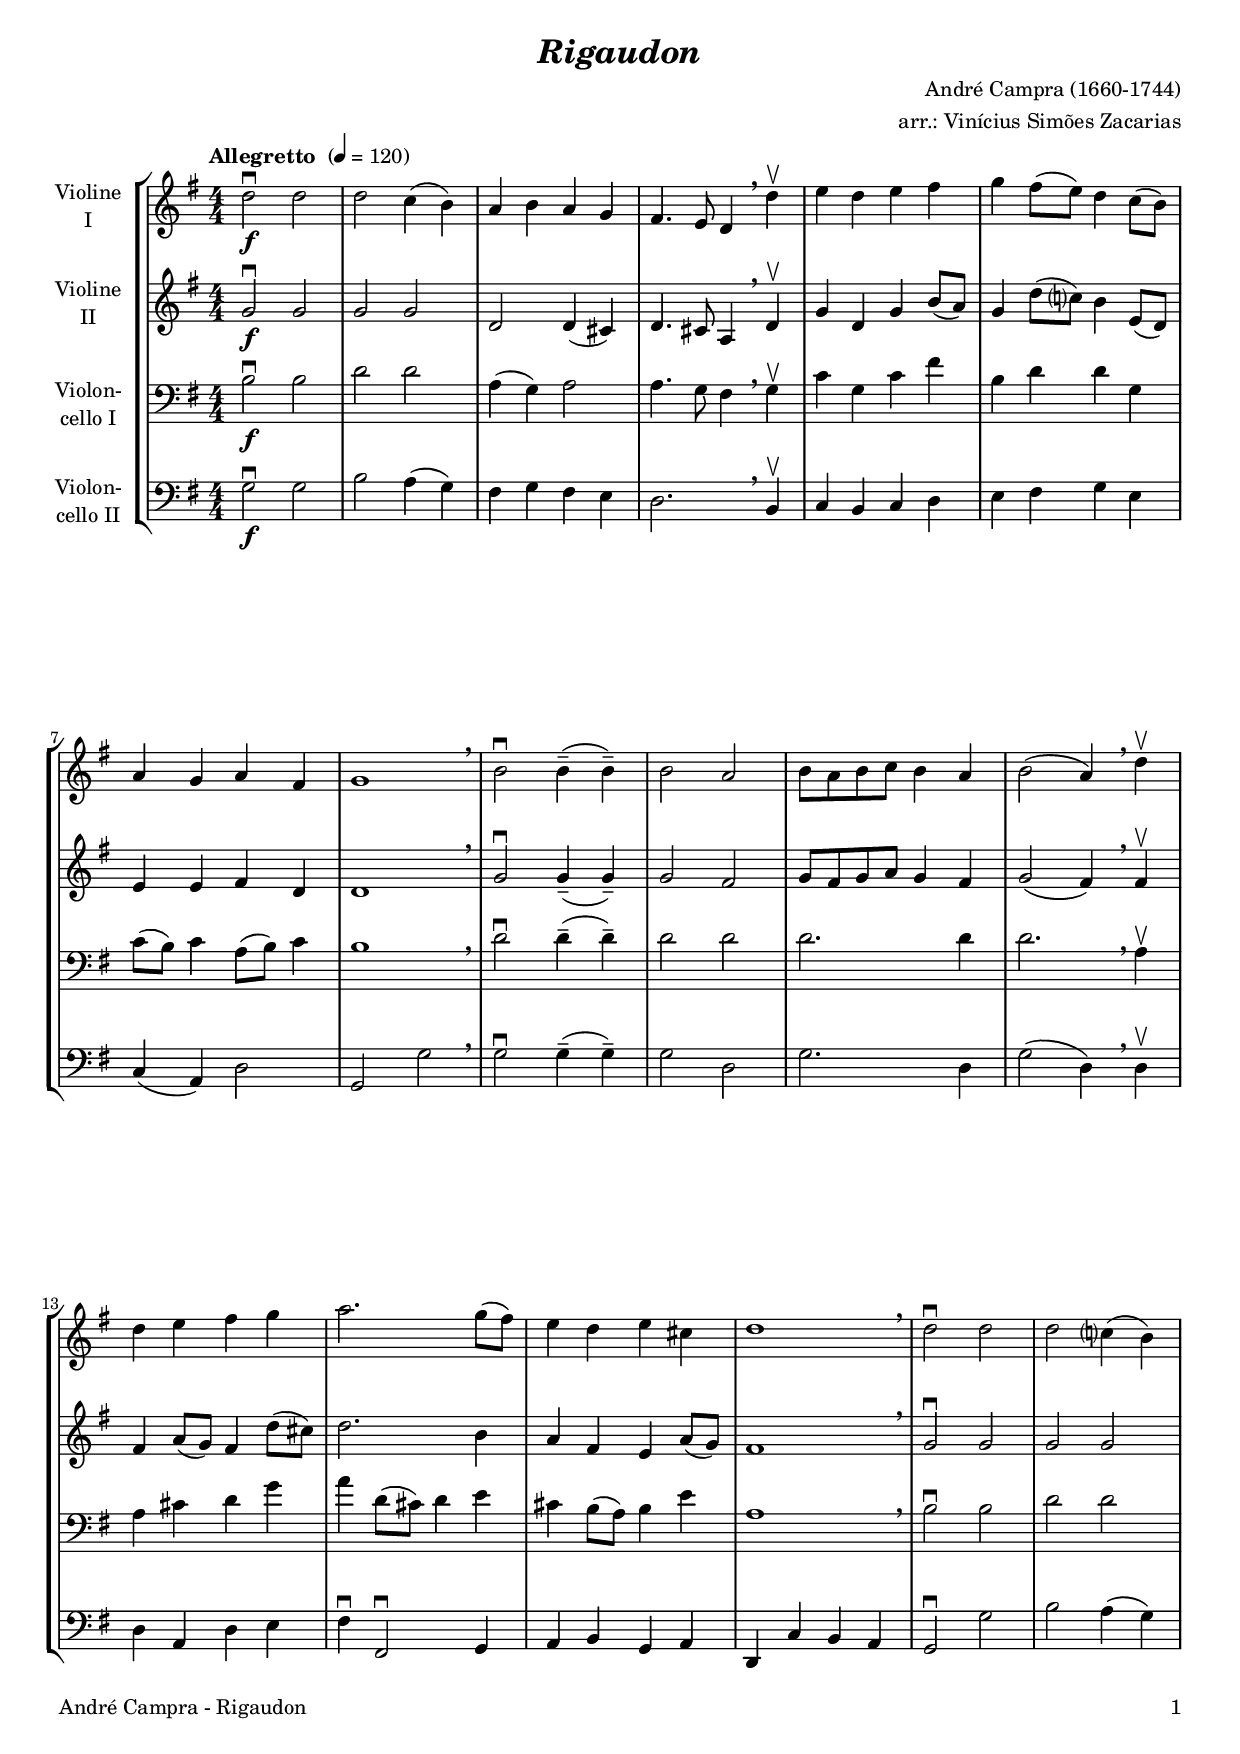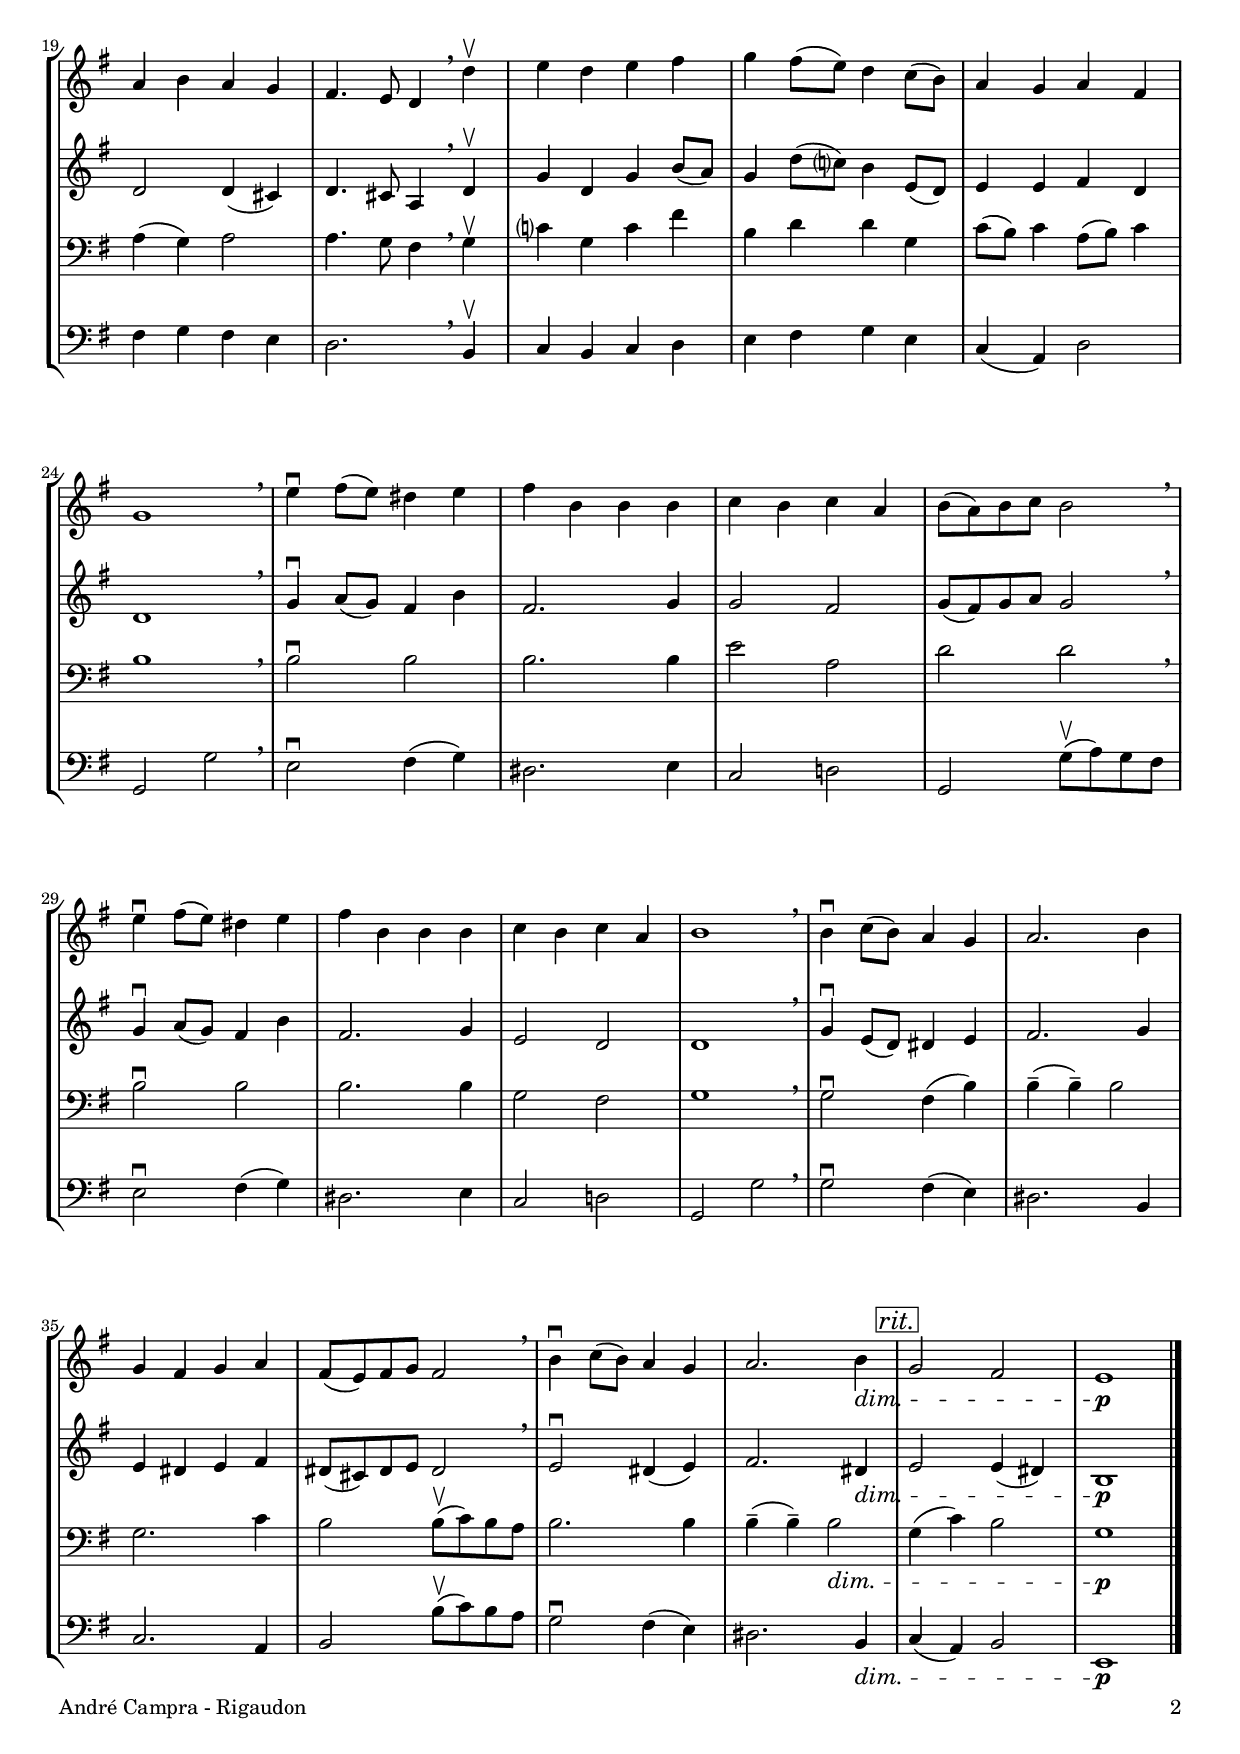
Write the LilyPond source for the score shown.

\version "2.22.0"
\include "deutsch.ly"
  
#(set-global-staff-size 18)

\header {
  title     = \markup \bold \italic "Rigaudon"
  composer  = "André Campra (1660-1744)"
  arranger  = "arr.: Vinícius Simões Zacarias"
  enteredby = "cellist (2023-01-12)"
%  piece     = ""
}

voiceconsts = {
  \key g \major
  \time 4/4
  \clef "treble"
  \numericTimeSignature
  \compressEmptyMeasures
  % Set default beaming for all staves
%  \set Timing.beamExceptions = #'()
%  \set Timing.baseMoment     = #(ly:make-moment 1 4)
%  \set Timing.beatStructure  = #'(1 1 1)
  \tempo "Allegretto " 4=120
}

mifl = "flute"
mivl = "violin"
miba = "cello"
mipz = "pizzicato strings"

rit = \mark \markup \box \italic "rit."

va = \relative c'' {
  \voiceconsts

  d2\downbow\f d
  d c4( h)
  a h a g
  fis4. e8 d4 \breathe d'\upbow
  e d e fis
  g fis8( e) d4 c8( h)
  a4 g a fis
  g1 \breathe

  h2\downbow h4(-- h)--
  h2 a
  h8 a h c h4 a
  h2( a4) \breathe d\upbow
  d e fis g
  a2. g8( fis)
  e4 d e cis
  d1 \breathe
  d2\downbow d

  d c?4( h)
  a h a g
  fis4. e8 d4 \breathe d'\upbow
  e d e fis
  g fis8( e) d4 c8( h)
  a4 g a fis
  g1 \breathe
  e'4\downbow fis8( e) dis4 e

  fis h, h h
  c h c a
  h8( a) h c h2 \breathe
  e4\downbow fis8( e) dis4 e
  fis h, h h
  c h c a
  h1 \breathe
  h4\downbow c8( h) a4 g

  a2. h4
  g fis g a
  fis8( e) fis g fis2 \breathe
  h4\downbow c8( h) a4 g
  a2. h4\dim \rit
  g2 fis
  e1\p \bar "|."
}

vb = \relative c'' {
  \voiceconsts

  g2\downbow\f g
  g g
  d d4( cis)
  d4. cis8 a4 \breathe d\upbow
  g d g h8( a)
  g4 d'8( c?) h4 e,8( d)
  e4 e fis d
  d1 \breathe

  g2\downbow g4(-- g)--
  g2 fis
  g8 fis g a g4 fis
  g2( fis4) \breathe fis\upbow
  fis a8( g) fis4 d'8( cis)
  d2. h4
  a fis e a8( g)
  fis1 \breathe

  g2\downbow g
  g g
  d d4( cis)
  d4. cis8 a4 \breathe d\upbow
  g d g h8( a)
  g4 d'8( c?) h4 e,8( d)
  e4 e fis d
  d1 \breathe

  g4\downbow a8( g) fis4 h
  fis2. g4
  g2 fis
  g8( fis) g a g2 \breathe
  g4\downbow a8( g) fis4 h
  fis2. g4
  e2 d
  d1 \breathe
  g4\downbow e8( d) dis4 e

  fis2. g4
  e dis e fis
  dis8( cis) dis e dis2 \breathe
  e\downbow dis4( e)
  fis2. dis4\dim \rit
  e2 e4( dis)
  h1\p \bar "|."
}

vc = \relative c' {
  \voiceconsts
  \clef "bass"

  h2\downbow\f h
  d d
  a4( g) a2
  a4. g8 fis4 \breathe g\upbow
  c g c fis
  h, d d g,
  c8( h) c4 a8( h) c4
  h1 \breathe

  d2\downbow d4(-- d)--
  d2 d
  d2. d4
  d2. \breathe a4\upbow
  a cis d g
  a d,8( cis) d4 e
  cis h8( a) h4 e
  a,1 \breathe
  h2\downbow h

  d d
  a4( g) a2
  a4. g8 fis4 \breathe g\upbow
  c? g c fis
  h, d d g,
  c8( h) c4 a8( h) c4
  h1 \breathe
  h2\downbow h

  h2. h4
  e2 a,
  d d \breathe
  h\downbow h
  h2. h4
  g2 fis
  g1 \breathe
  g2\downbow fis4( h)
  h(-- h)-- h2
  g2. c4

  h2 h8(\upbow c) h a
  h2. h4
  h(-- h)-- h2\dim \rit
  g4( c) h2
  g1\p \bar "|."
}

vd = \relative c' {
  \voiceconsts
  \clef "bass"

  g2\downbow\f g
  h2 a4( g)
  fis g fis e
  d2. \breathe h4\upbow
  c h c d
  e fis g e
  c( a) d2
  g, g' \breathe
  g\downbow g4(-- g)--
  g2 d

  g2. d4
  g2( d4) \breathe d\upbow
  d a d e
  fis\downbow fis,2\downbow g4
  a h g a
  d, c' h a
  g2\downbow g'
  h a4( g)
  fis g fis e
  d2. \breathe h4\upbow

  c h c d
  e fis g e
  c( a) d2
  g, g' \breathe
  e\downbow fis4( g)
  dis2. e4
  c2 d!
  g, g'8(\upbow a) g fis
  e2\downbow fis4( g)

  dis2. e4
  c2 d!
  g, g' \breathe
  g\downbow fis4( e)
  dis2. h4
  c2. a4
  h2 h'8(\upbow c) h a
  g2\downbow fis4( e)
  dis2. h4\dim \rit

  c( a) h2
  e,1\p \bar "|."
}


music = \new StaffGroup <<
      \new Staff {
	\set Staff.midiInstrument = \mivl
	\set Staff.instrumentName = \markup \center-column { "Violine" "I" }
	\transpose g g { \va }
      }

      \new Staff {
	\set Staff.midiInstrument = \mivl
	\set Staff.instrumentName = \markup \center-column { "Violine" "II" }
	\transpose g g { \vb }
      }

      \new Staff {
	\set Staff.midiInstrument = \miba
	\set Staff.instrumentName = \markup \center-column { "Violon-" "cello I" }
	\transpose g g { \vc }
      }

      \new Staff {
	\set Staff.midiInstrument = \miba
	\set Staff.instrumentName = \markup \center-column { "Violon-" "cello II" }
	\transpose g g { \vd }
      }
>>
\book {
   \paper {
    print-page-number = ##t
    print-first-page-number = ##t
    ragged-last-bottom = ##f
    oddHeaderMarkup = \markup \null
    evenHeaderMarkup = \markup \null
    oddFooterMarkup = \markup {
      \fill-line {
        \on-the-fly #print-page-number-check-first
        "André Campra - Rigaudon" \fromproperty #'page:page-number-string
      }
    }
    evenFooterMarkup = \oddFooterMarkup
  } \score {
    \music
    \layout {}
  }

  \score {
    \unfoldRepeats \music

    \midi {
      \context {
        \Score
      }
    }
  }
}